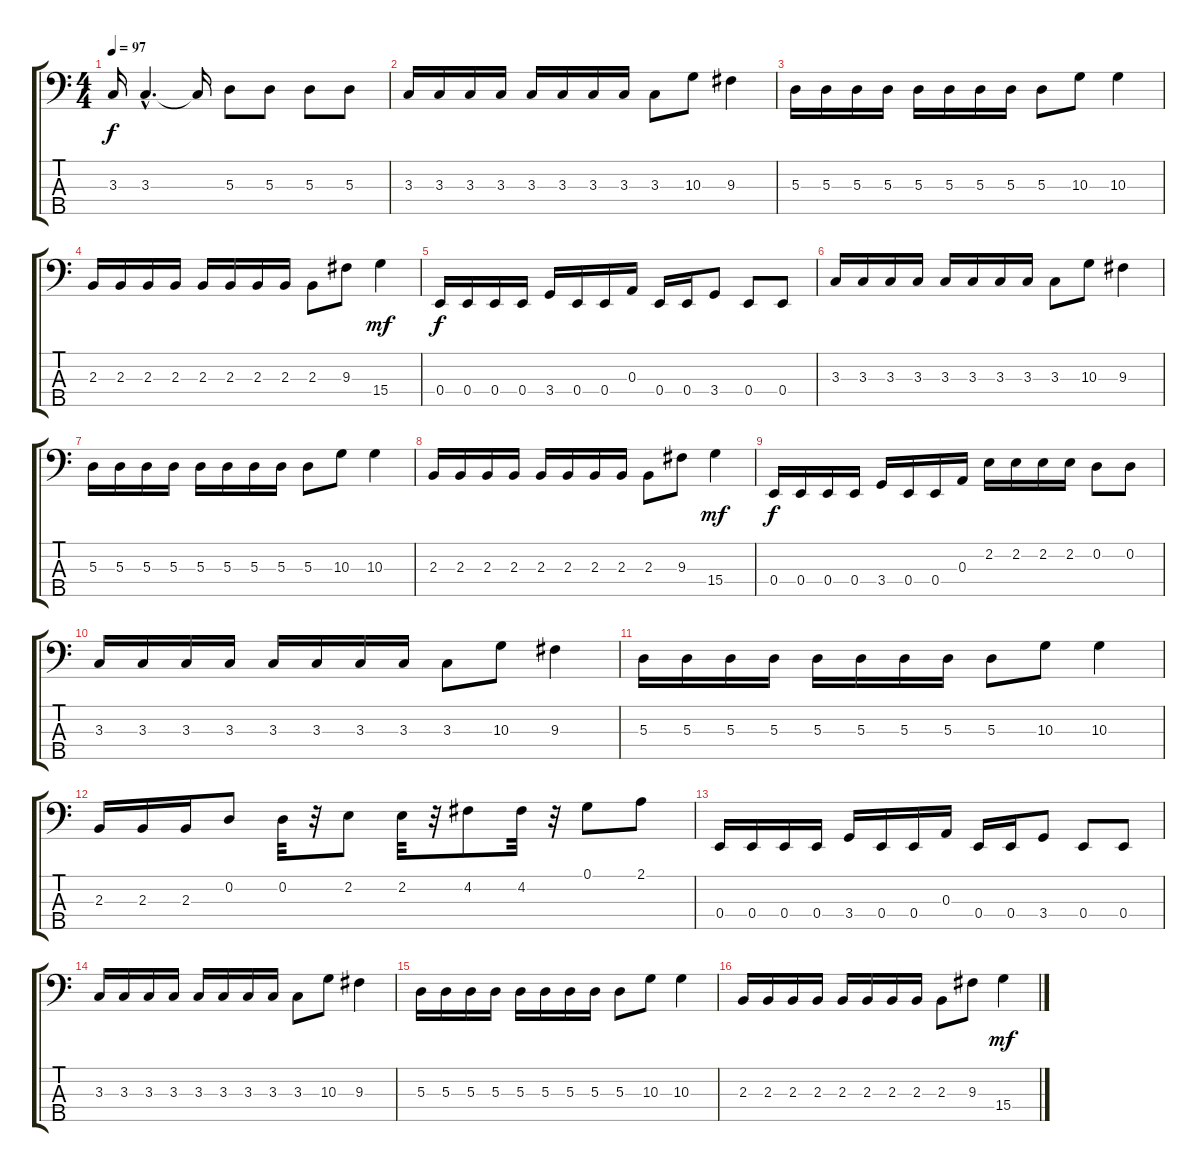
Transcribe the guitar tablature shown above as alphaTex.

\track "" {instrument electricbasspick}
\staff {score tabs}
\tuning (G2 D2 A1 E1 B0) {hide}
\ts (4 4)
\tempo 97
\clef f4
\ks c
3.3.16{dy f} 3.3{hac}.4{d} 3.3{t}.16 5.3.8 5.3.8 5.3.8 5.3.8 |
\section ("" "")
3.3.16 3.3.16 3.3.16 3.3.16 3.3.16 3.3.16 3.3.16 3.3.16 3.3.8 10.3.8 9.3.4 |
5.3.16 5.3.16 5.3.16 5.3.16 5.3.16 5.3.16 5.3.16 5.3.16 5.3.8 10.3.8 10.3.4 |
2.3.16 2.3.16 2.3.16 2.3.16 2.3.16 2.3.16 2.3.16 2.3.16 2.3.8 9.3.8 15.4.4{dy mf} |
0.4.16{dy f} 0.4.16 0.4.16 0.4.16 3.4.16 0.4.16 0.4.16 0.3.16 0.4.16 0.4.16 3.4.8 0.4.8 0.4.8 |
\section ("" "")
3.3.16 3.3.16 3.3.16 3.3.16 3.3.16 3.3.16 3.3.16 3.3.16 3.3.8 10.3.8 9.3.4 |
5.3.16 5.3.16 5.3.16 5.3.16 5.3.16 5.3.16 5.3.16 5.3.16 5.3.8 10.3.8 10.3.4 |
2.3.16 2.3.16 2.3.16 2.3.16 2.3.16 2.3.16 2.3.16 2.3.16 2.3.8 9.3.8 15.4.4{dy mf} |
0.4.16{dy f} 0.4.16 0.4.16 0.4.16 3.4.16 0.4.16 0.4.16 0.3.16 2.2.16 2.2.16 2.2.16 2.2.16 0.2.8 0.2.8 |
\section ("" "")
3.3.16 3.3.16 3.3.16 3.3.16 3.3.16 3.3.16 3.3.16 3.3.16 3.3.8 10.3.8 9.3.4 |
5.3.16 5.3.16 5.3.16 5.3.16 5.3.16 5.3.16 5.3.16 5.3.16 5.3.8 10.3.8 10.3.4 |
2.3.16 2.3.16 2.3.16 0.2.8 0.2.32 r.32 2.2.8 2.2.32 r.32 4.2.8 4.2.32 r.32 0.1.8 2.1.8 |
0.4.16 0.4.16 0.4.16 0.4.16 3.4.16 0.4.16 0.4.16 0.3.16 0.4.16 0.4.16 3.4.8 0.4.8 0.4.8 |
\section ("" "")
3.3.16 3.3.16 3.3.16 3.3.16 3.3.16 3.3.16 3.3.16 3.3.16 3.3.8 10.3.8 9.3.4 |
5.3.16 5.3.16 5.3.16 5.3.16 5.3.16 5.3.16 5.3.16 5.3.16 5.3.8 10.3.8 10.3.4 |
2.3.16 2.3.16 2.3.16 2.3.16 2.3.16 2.3.16 2.3.16 2.3.16 2.3.8 9.3.8 15.4.4{dy mf}
